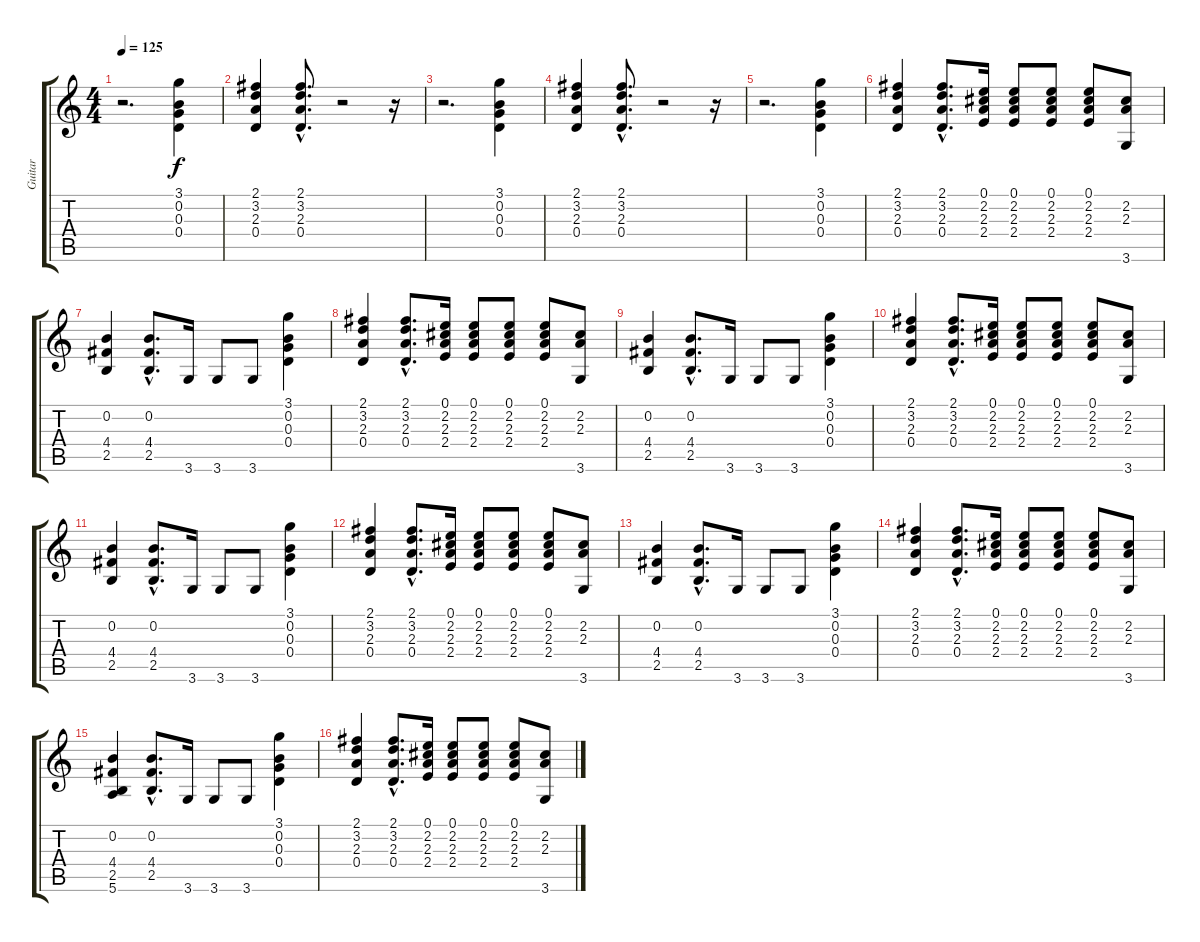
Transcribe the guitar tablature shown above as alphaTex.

\track ("Guitar" "Guitar") {instrument overdrivenguitar}
\staff {score tabs}
\tuning (E4 B3 G3 D3 A2 E2) {hide}
\ts (4 4)
\tempo 125
\clef g2
\ks c
r.2{d dy f} (3.1 0.2 0.3 0.4).4 |
(2.1 3.2 2.3 0.4).4 (2.1{hac} 3.2{hac} 2.3{hac} 0.4{hac}).8{d} r.2 r.16 |
r.2{d} (3.1 0.2 0.3 0.4).4 |
(2.1 3.2 2.3 0.4).4 (2.1{hac} 3.2{hac} 2.3{hac} 0.4{hac}).8{d} r.2 r.16 |
r.2{d} (3.1 0.2 0.3 0.4).4 |
(2.1 3.2 2.3 0.4).4 (2.1{hac} 3.2{hac} 2.3{hac} 0.4{hac}).8{d} (0.1 2.2 2.3 2.4).16 (0.1 2.2 2.3 2.4).8 (0.1 2.2 2.3 2.4).8 (0.1 2.2 2.3 2.4).8 (2.2 2.3 3.6).8 |
(0.2 4.4 2.5).4 (0.2{hac} 4.4{hac} 2.5{hac}).8{d} 3.6.16 3.6.8 3.6.8 (3.1 0.2 0.3 0.4).4 |
(2.1 3.2 2.3 0.4).4 (2.1{hac} 3.2{hac} 2.3{hac} 0.4{hac}).8{d} (0.1 2.2 2.3 2.4).16 (0.1 2.2 2.3 2.4).8 (0.1 2.2 2.3 2.4).8 (0.1 2.2 2.3 2.4).8 (2.2 2.3 3.6).8 |
(0.2 4.4 2.5).4 (0.2{hac} 4.4{hac} 2.5{hac}).8{d} 3.6.16 3.6.8 3.6.8 (3.1 0.2 0.3 0.4).4 |
(2.1 3.2 2.3 0.4).4 (2.1{hac} 3.2{hac} 2.3{hac} 0.4{hac}).8{d} (0.1 2.2 2.3 2.4).16 (0.1 2.2 2.3 2.4).8 (0.1 2.2 2.3 2.4).8 (0.1 2.2 2.3 2.4).8 (2.2 2.3 3.6).8 |
(0.2 4.4 2.5).4 (0.2{hac} 4.4{hac} 2.5{hac}).8{d} 3.6.16 3.6.8 3.6.8 (3.1 0.2 0.3 0.4).4 |
(2.1 3.2 2.3 0.4).4 (2.1{hac} 3.2{hac} 2.3{hac} 0.4{hac}).8{d} (0.1 2.2 2.3 2.4).16 (0.1 2.2 2.3 2.4).8 (0.1 2.2 2.3 2.4).8 (0.1 2.2 2.3 2.4).8 (2.2 2.3 3.6).8 |
(0.2 4.4 2.5).4 (0.2{hac} 4.4{hac} 2.5{hac}).8{d} 3.6.16 3.6.8 3.6.8 (3.1 0.2 0.3 0.4).4 |
(2.1 3.2 2.3 0.4).4 (2.1{hac} 3.2{hac} 2.3{hac} 0.4{hac}).8{d} (0.1 2.2 2.3 2.4).16 (0.1 2.2 2.3 2.4).8 (0.1 2.2 2.3 2.4).8 (0.1 2.2 2.3 2.4).8 (2.2 2.3 3.6).8 |
(0.2 4.4 2.5 5.6).4 (0.2{hac} 4.4{hac} 2.5{hac}).8{d} 3.6.16 3.6.8 3.6.8 (3.1 0.2 0.3 0.4).4 |
(2.1 3.2 2.3 0.4).4 (2.1{hac} 3.2{hac} 2.3{hac} 0.4{hac}).8{d} (0.1 2.2 2.3 2.4).16 (0.1 2.2 2.3 2.4).8 (0.1 2.2 2.3 2.4).8 (0.1 2.2 2.3 2.4).8 (2.2 2.3 3.6).8
